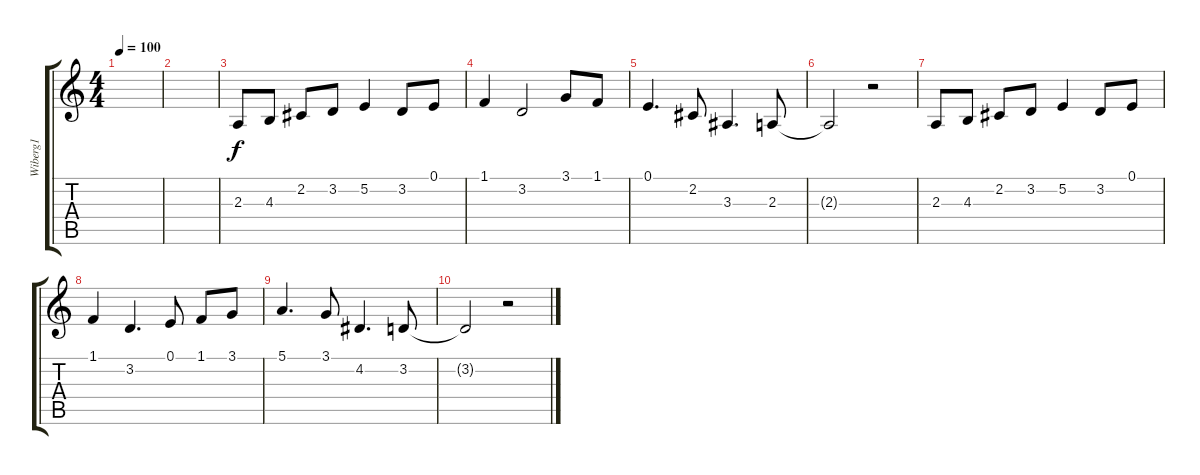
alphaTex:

\track ("Wiberg1" "Wiberg1") {instrument churchorgan}
\staff {score tabs}
\tuning (E4 B3 G3 D3 A2 E2) {hide}
\ts (4 4)
\tempo 100
\clef g2
\ks c
|
|
2.3.8 4.3.8 2.2.8 3.2.8 5.2.4 3.2.8 0.1.8 |
1.1.4 3.2.2 3.1.8 1.1.8 |
0.1.4{d} 2.2.8 3.3.4{d} 2.3.8 |
2.3{t}.2 r.2 |
2.3.8 4.3.8 2.2.8 3.2.8 5.2.4 3.2.8 0.1.8 |
1.1.4 3.2.4{d} 0.1.8 1.1.8 3.1.8 |
5.1.4{d} 3.1.8 4.2.4{d} 3.2.8 |
3.2{t}.2 r.2
